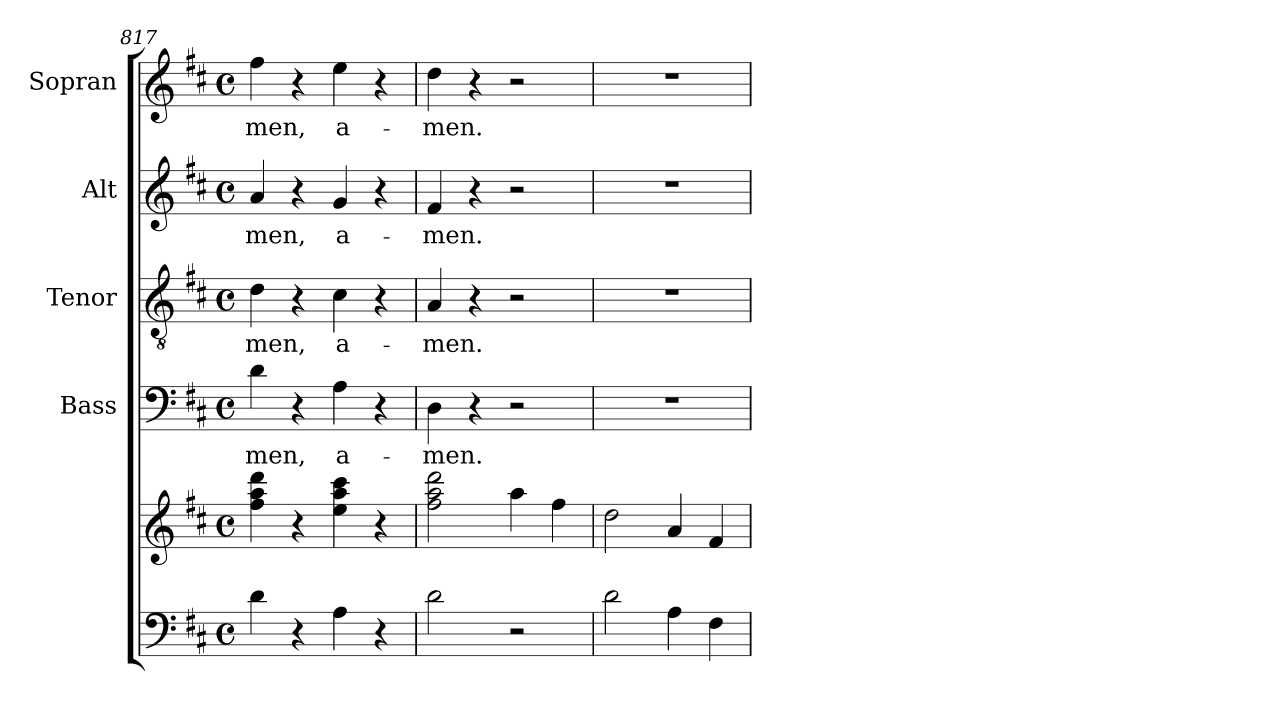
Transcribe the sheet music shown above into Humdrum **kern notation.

**kern	**kern	**kern	**text	**kern	**text	**kern	**text	**kern	**text
*part5	*part5	*part4	*part4	*part3	*part3	*part2	*part2	*part1	*part1
*staff6	*staff5	*staff4	*staff4	*staff3	*staff3	*staff2	*staff2	*staff1	*staff1
*	*	*I"Bass	*	*I"Tenor	*	*I"Alt	*	*I"Sopran	*
*	*	*I'B.	*	*I'T.	*	*I'A.	*	*I'S.	*
*clefF4	*clefG2	*clefF4	*	*clefGv2	*	*clefG2	*	*clefG2	*
*k[f#c#]	*k[f#c#]	*k[f#c#]	*	*k[f#c#]	*	*k[f#c#]	*	*k[f#c#]	*
*D:	*D:	*D:	*	*D:	*	*D:	*	*D:	*
*M4/4	*M4/4	*M4/4	*	*M4/4	*	*M4/4	*	*M4/4	*
*met(c)	*met(c)	*met(c)	*	*met(c)	*	*met(c)	*	*met(c)	*
=817	=817	=817	=817	=817	=817	=817	=817	=817	=817
!	!	!	!LO:LY:b	!	!LO:LY:b	!	!LO:LY:b	!	!LO:LY:b
4d\	4ff#\ 4aa\ 4ddd\	4d\	-men,	4d\	-men,	4a/	-men,	4ff#\	-men,
4r	4r	4r	.	4r	.	4r	.	4r	.
!	!	!	!LO:LY:b	!	!LO:LY:b	!	!LO:LY:b	!	!LO:LY:b
4A\	4ee\ 4aa\ 4ccc#\	4A\	a-	4c#\	a-	4g/	a-	4ee\	a-
4r	4r	4r	.	4r	.	4r	.	4r	.
=818	=818	=818	=818	=818	=818	=818	=818	=818	=818
!	!	!	!LO:LY:b	!	!LO:LY:b	!	!LO:LY:b	!	!LO:LY:b
2d\	2ff#\ 2aa\ 2ddd\	4D\	-men.	4A/	-men.	4f#/	-men.	4dd\	-men.
.	.	4r	.	4r	.	4r	.	4r	.
2r	4aa\	2r	.	2r	.	2r	.	2r	.
.	4ff#\	.	.	.	.	.	.	.	.
=819	=819	=819	=819	=819	=819	=819	=819	=819	=819
2d\	2dd\	1r	.	1r	.	1r	.	1r	.
4A\	4a/	.	.	.	.	.	.	.	.
4F#\	4f#/	.	.	.	.	.	.	.	.
=	=	=	=	=	=	=	=	=	=
*-	*-	*-	*-	*-	*-	*-	*-	*-	*-
